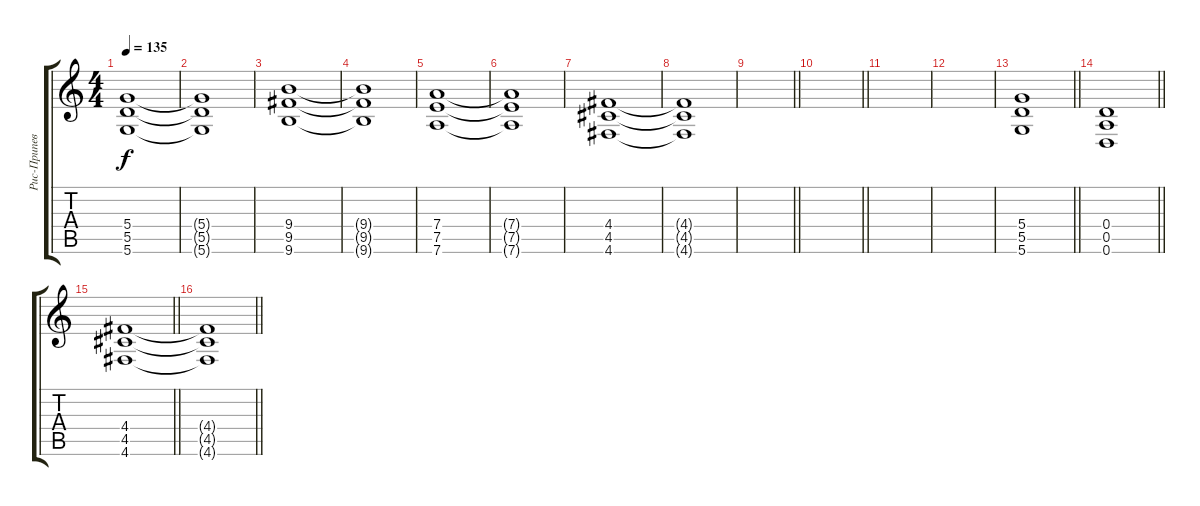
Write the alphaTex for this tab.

\track ("Рис-Припев" "Рис-Припев") {mute instrument distortionguitar}
\staff {score tabs}
\tuning (E4 B3 G3 D3 A2 D2) {hide}
\ts (4 4)
\tempo 135
\clef g2
\ks c
(5.4 5.5 5.6).1{dy f} |
(5.4{t} 5.5{t} 5.6{t}).1 |
(9.4 9.5 9.6).1 |
(9.4{t} 9.5{t} 9.6{t}).1 |
(7.4 7.5 7.6).1 |
(7.4{t} 7.5{t} 7.6{t}).1 |
(4.4 4.5 4.6).1 |
(4.4{t} 4.5{t} 4.6{t}).1 |
\barLineRight lightlight
|
\barLineRight lightlight
|
|
|
\barLineRight lightlight
(5.4 5.5 5.6).1 |
\barLineRight lightlight
(0.4 0.5 0.6).1 |
\barLineRight lightlight
(4.4 4.5 4.6).1 |
\barLineRight lightlight
(4.4{t} 4.5{t} 4.6{t}).1
